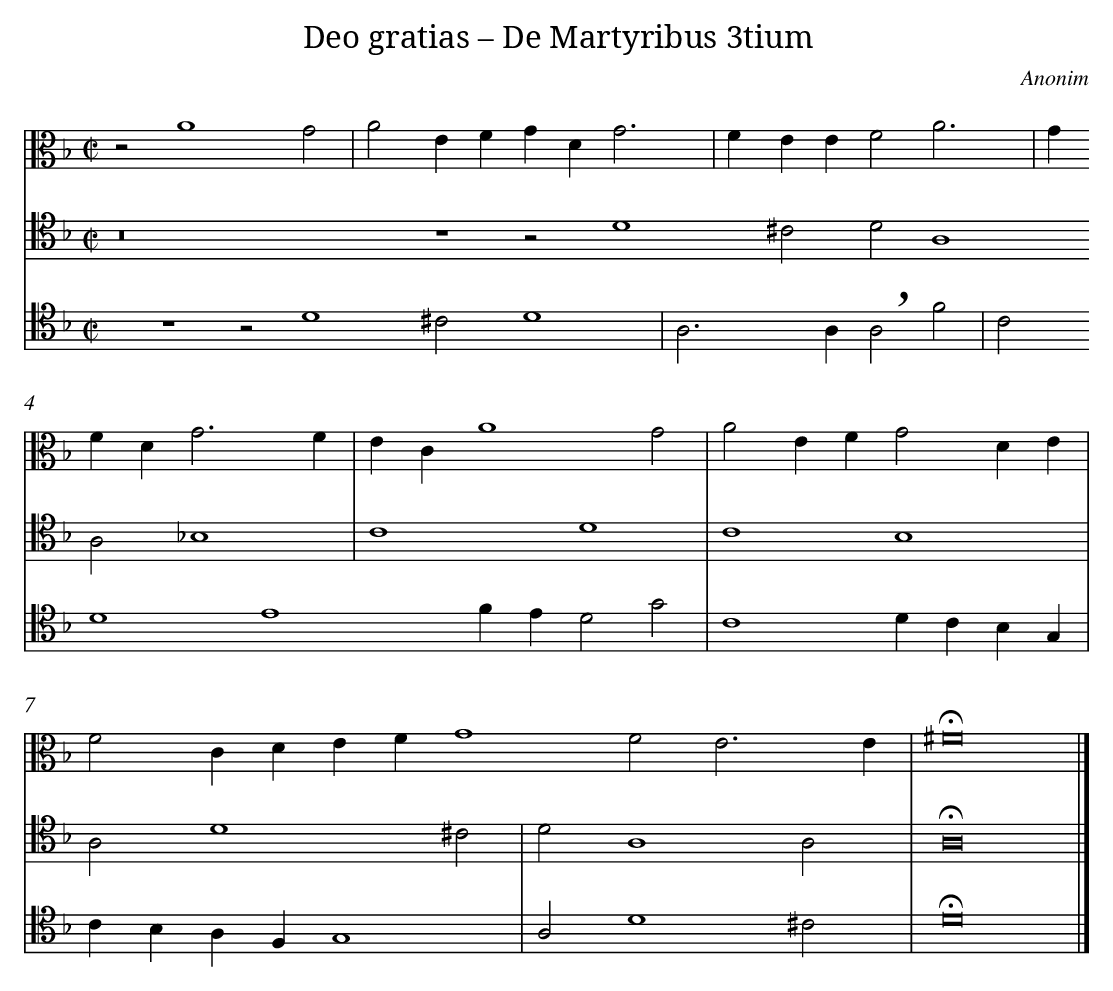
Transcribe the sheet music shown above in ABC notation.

X:1
T: Deo gratias – De Martyribus 3tium
C: Anonim
L: 1/4
M: C|
V: 1 clef=alto
V: 2 clef=tenor
V: 3 clef=tenor
K: F
[V:1] z2A4G2 |
[V:2] z8 [|]
[V:3] z4z2D4 [|]
[V:1] A2EFGDG3 |
[V:2] z4z2D4 [|]
[V:3] ^C2D4 |
[V:1] FEEF2A3 |
[V:2] ^C2D2A,4 [|]
[V:3] A,2>A,2!breath!A,2F2 |
[V:1] GFD2<G2F |
[V:2] A,2_B,4 |
[V:3] C2D4E4 [|]
[V:1] ECA4G2 |
[V:2] C4D4 |
[V:3] FED2G2 |
[V:1] A2EFG2DE |
[V:2] C4B,4 |
[V:3] C4DCB,G, |
[V:1] F2CDEFG4 [|]
[V:2] A,2D4^C2 |
[V:3] CB,A,F,G,4 |
[V:1] F2E3E |
[V:2] D2A,4A,2 |
[V:3] A,2D4^C2 |
[V:1] !fermata!^F8 |]
[V:2] !fermata!A,8 |]
[V:3] !fermata!D8 |]
